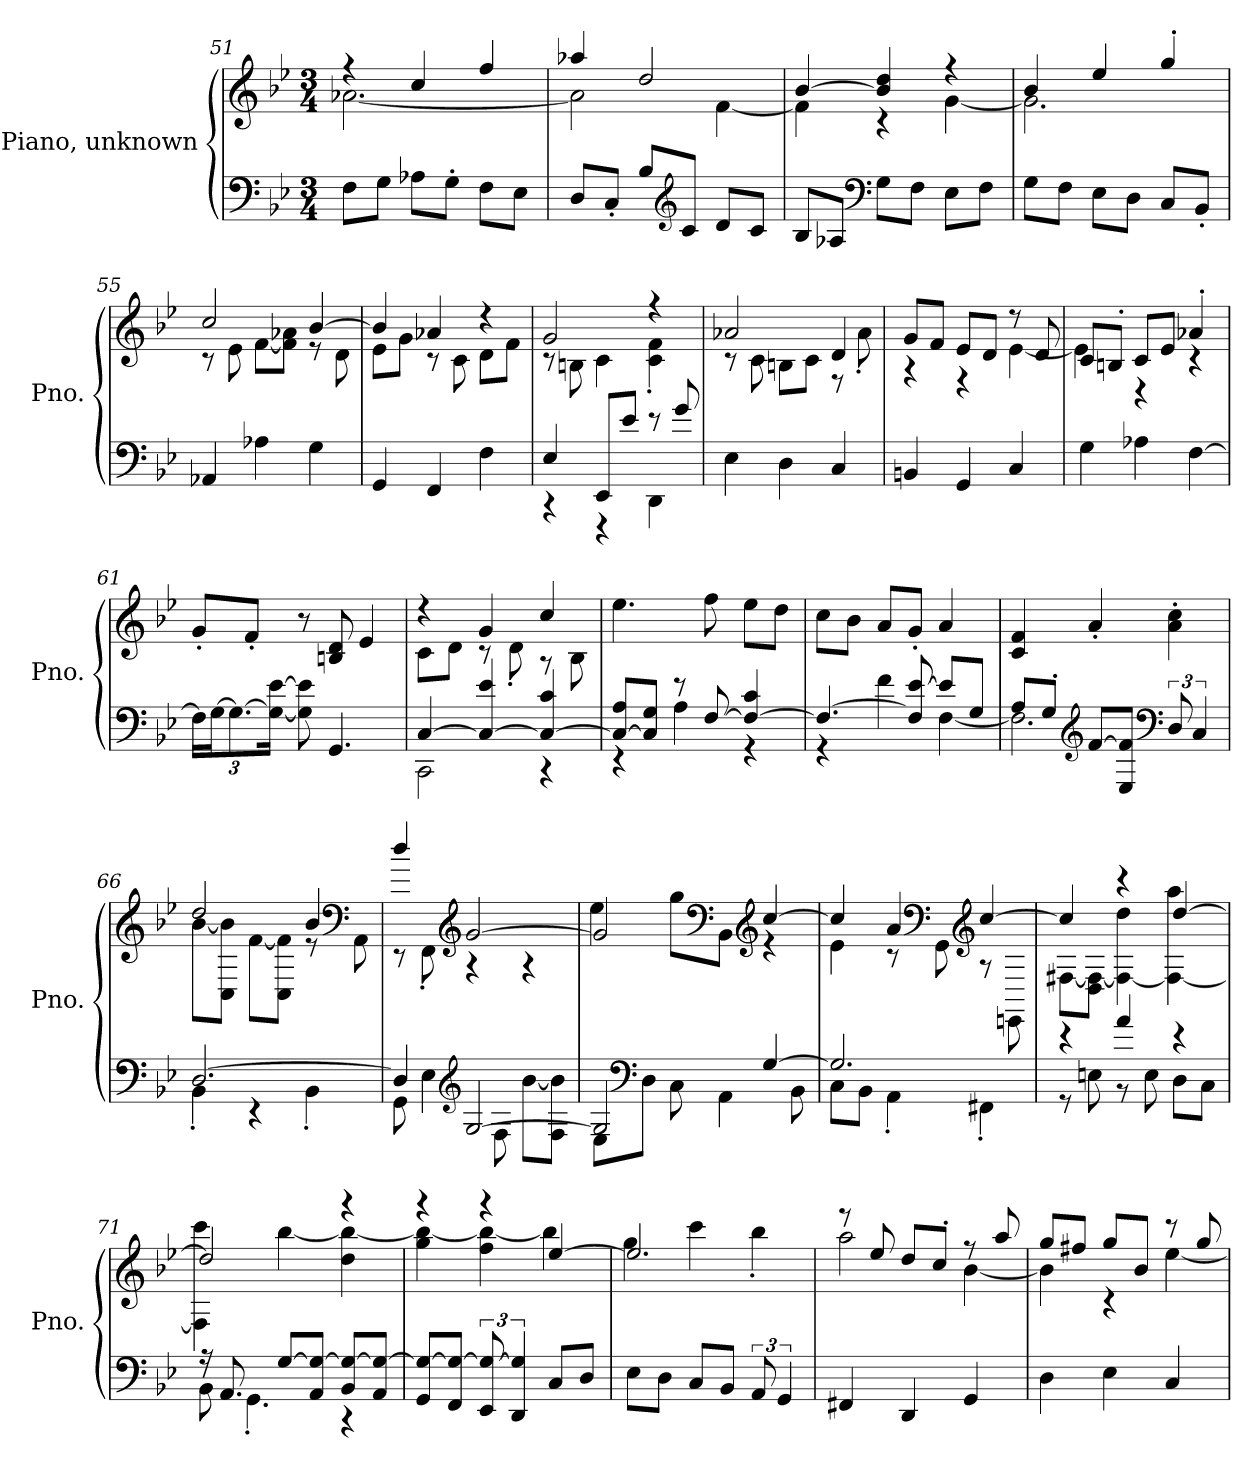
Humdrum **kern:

**kern	**kern
*part1	*part1
*staff2	*staff1
*I"Piano, unknown	*
*I'Pno.	*
*clefF4	*clefG2
*k[b-e-]	*k[b-e-]
*M3/4	*M3/4
=51	=51
*	*^
8F\L	4r	[2.a-X\
8G\J	.	.
8A-X\L	4cc/	.
8G'\J	.	.
8F\L	4ff/	.
8E-\J	.	.
=52	=52	=52
8D/L	4aa-X/	2a-\]
8C'/J	.	.
8B-/L	2dd/	.
*clefG2	*	*
8c/J	.	.
8d/L	.	[4f\
8c/J	.	.
=53	=53	=53
8B-/L	[4b-/	4f\]
8A-X/J	.	.
*clefF4	*	*
8G\L	4b-/] 4dd/	4r
8F\J	.	.
8E-\L	4r	[4g\
8F\J	.	.
!!LO:PB:g=z	!!
=54	=54	=54
8G\L	4b-/	2.g\]
8F\J	.	.
8E-\L	4ee-/	.
8D\J	.	.
8C/L	4gg'/	.
8BB-'/J	.	.
=55	=55	=55
4AA-X/	2cc/	8r
.	.	8e-\
4A-X\	.	[8f\L
.	.	8f\] 8a-X\J
4G\	[4b-/	8r
.	.	8d\
=56	=56	=56
4GG/	4b-/]	8e-\L
.	.	8g\J
4FF/	4a-X/	8r
.	.	8c\
4F\	4r	8d\L
.	.	8f\J
=57	=57	=57
*^	*	*
4E-/	4r	2g/	8r
.	.	.	8Bn\
8EE-/L	4r	.	4c\
8e-/J	.	.	.
8r	4DD\	4r	4c\' 4f\'
8g/	.	.	.
*v	*v	*	*
=58	=58	=58
4E-\	2a-X/	8r
.	.	8c\
4D\	.	8Bn\L
.	.	8c\J
4C/	4d/	8r
.	.	8a-'\
!!LO:LB:g=z	!!
=59	=59	=59
4BBn/	8g/L	4r
.	8f/J	.
4GG/	8e-/L	4r
.	8d/J	.
4C/	8r	[4e-\
.	8d/	.
=60	=60	=60
4G\	8c/L	4e-\]
.	8Bn'/J	.
4A-X\	8c/L	4r
.	8e-/J	.
[4F\	4a-X'/	4r
*	*v	*v
=61	=61
*Xbrackettup	*
24F\LL]	8g'/L
[24G\J	.
12.G\_	.
.	8f'/J
24G\_ [24e-\Jk	.
8G\] 8e-\]	8r
4.GG/	8Bn/ 8d/
.	4e-/
=62	=62
*^	*^
[4C/	2CC\	4r	8c\L
.	.	.	8d\J
4C/_ 4e-/	.	4g/	8r
.	.	.	8d'\
4C/_ 4c/	4r	4cc/	8r
.	.	.	8B-\
*	*	*v	*v
=63	=63	=63
8C/_ 8A/L	4r	4.ee-\
8C/] 8G/J	.	.
8r	4A\	.
[8F/	.	8ff\
4F/_ 4c/	4r	8ee-\L
.	.	8dd\J
!!LO:LB:g=z
=64	=64	=64
4.F/_	4r	8cc\L
.	.	8b-\J
.	4f\	8a/L
8F/] [8e-/	.	8g'/J
8e-/L]	[4F\	4a/
8G/J	.	.
=65	=65	=65
8A/L	2.F\]	4c/ 4f/
8G'/J	.	.
*clefG2	*	*
[8f/L	.	4a'/
8E-/ 8f/]J	.	.
*clefF4	*	*
*brackettup	*	*
12D/	.	4a\' 4cc\'
6C/	.	.
=66	=66	=66
*	*	*^
[2.D/	4BB-'\	2dd/	[8b-\L
.	.	.	8C\ 8b-\]J
.	4r	.	[8f\L
.	.	.	8C\ 8f\]J
.	4BB-'\	4b-/	8r
*	*	*clefF4	*
.	.	.	8AA\
=67	=67	=67	=67
4D/]	8GG\	4dd/	8r
.	4E-\	.	8FF'\
*clefG2	*	*clefG2	*
[2G/	.	[2g/	4r
.	8F\	.	.
.	[8b-\L	.	4r
.	8F\ 8b-\]J	.	.
!!LO:LB:g=z	!!
=68	=68	=68	=68
2G/]	8E-\L	2g/]	4ee-\
*clefF4	*	*	*
.	8D\J	.	.
.	8C\	.	8gg\L
*	*	*clefF4	*
.	4AA\	.	8BB-\J
*	*	*clefG2	*
[4G/	.	[4cc/	4r
.	8BB-\	.	.
=69	=69	=69	=69
2.G/]	8C\L	4cc/]	4e-\
.	8BB-\J	.	.
.	4AA'\	4a/	8r
*	*	*clefF4	*
.	.	.	8GG\
*	*	*clefG2	*
.	4FF#X'\	[4cc/	8r
.	.	.	8EEn\
=70	=70	=70	=70
4r	8r	4cc/]	[8F#X\L
.	8En\	.	8D\ 8F#\_J
4a/	8r	4r	4F#\_ 4dd\
.	8E\	.	.
4r	8D\L	[4dd/	4F#\_ 4aa\
.	8C\J	.	.
=71	=71	=71	=71
16r	8BB-\	2dd/]	4F#\] 4ccc\
8.AA/	.	.	.
.	4.GG'\	.	.
[8G/L	.	.	[4bb-\
8AA/ 8G/_J	.	.	.
8BB-/ 8G/_L	4r	4r	4dd\ 4bb-\_
8AA/ 8G/_J	.	.	.
*v	*v	*	*
!!LO:LB:g=z	!!
=72	=72	=72
8GG/ 8G/_L	4r	4gg\ 4bb-\_
8FF/ 8G/_J	.	.
12EE-/ 12G/_	4r	4ff\ 4bb-\_
6DD/ 6G/]	.	.
8C/L	[4ee-/	4bb-\]
8D/J	.	.
=73	=73	=73
8E-\L	2.ee-/]	4gg\
8D\J	.	.
8C/L	.	4ccc\
8BB-/J	.	.
12AA/	.	4bb-'\
6GG/	.	.
=74	=74	=74
4FF#X/	8r	2aa\
.	8ee-/	.
4DD/	8dd/L	.
.	8cc'/J	.
4GG/	8r	[4b-\
.	8aa/	.
=75	=75	=75
4D\	8gg/L	4b-\]
.	8ff#X/J	.
4E-\	8gg/L	4r
.	8b-/J	.
4C/	8r	[4ee-\
.	8gg/	.
*	*v	*v
=	=
*-	*-
